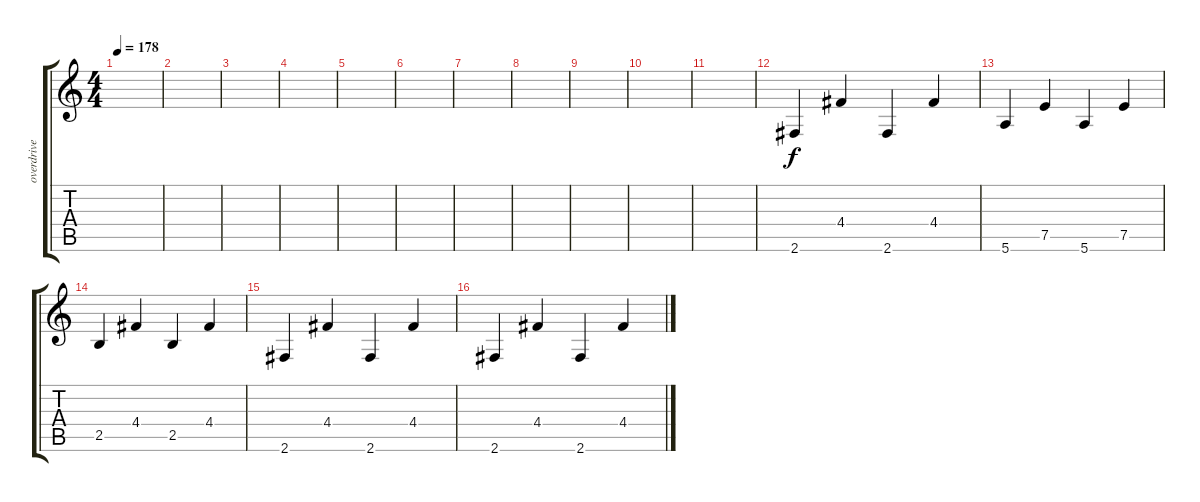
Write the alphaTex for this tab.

\track ("overdrive guitar" "overdrive ") {instrument overdrivenguitar}
\staff {score tabs}
\tuning (E4 B3 G3 D3 A2 E2) {hide}
\ts (4 4)
\tempo 178
\clef g2
\ks c
|
|
|
|
|
|
|
|
|
|
|
2.6.4 4.4.4 2.6.4 4.4.4 |
5.6.4 7.5.4 5.6.4 7.5.4 |
2.5.4 4.4.4 2.5.4 4.4.4 |
2.6.4 4.4.4 2.6.4 4.4.4 |
2.6.4 4.4.4 2.6.4 4.4.4
